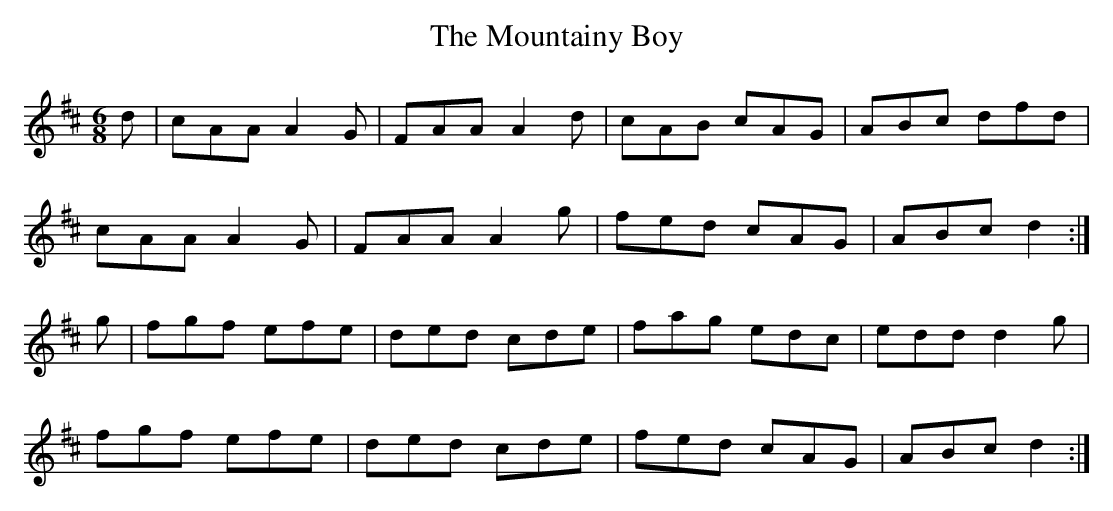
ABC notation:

X:1
T: Mountainy Boy, The
M:6/8
L:1/8
K:D
d | cAA A2G | FAA A2d | cAB cAG | ABc dfd |
cAA A2G | FAA A2g | fed cAG | ABc d2 :|
g | fgf efe | ded cde | fag edc | edd d2g |
fgf efe | ded cde | fed cAG | ABc d2 :|
